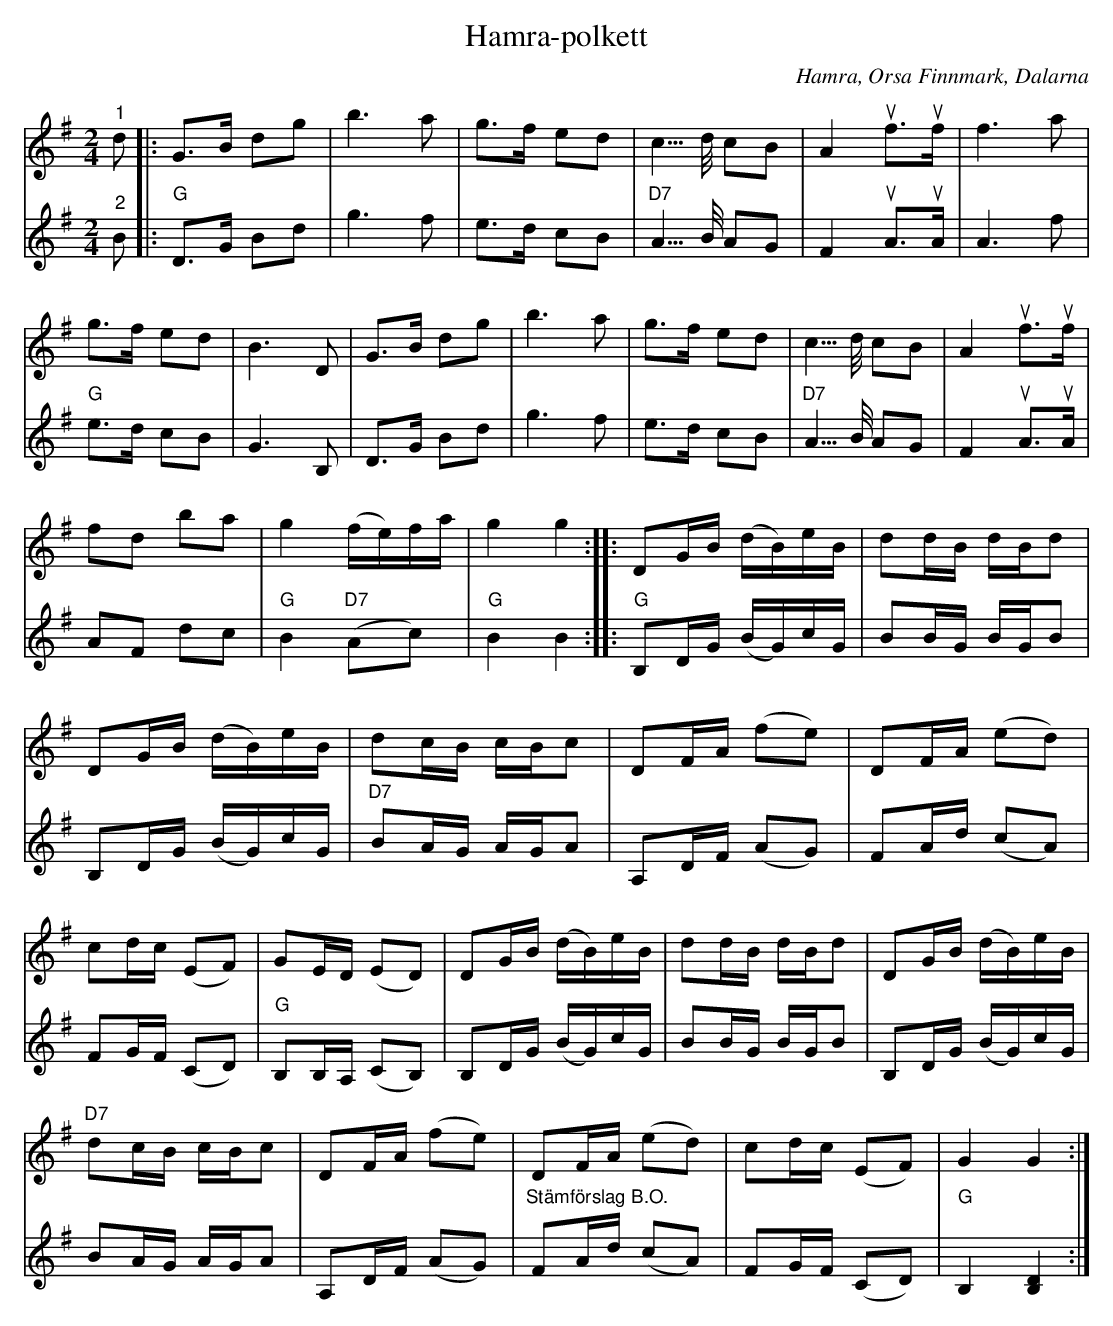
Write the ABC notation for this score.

X:1
T:Hamra-polkett
O:Hamra, Orsa Finnmark, Dalarna
L:1/8
M:2/4
K:G
V:1
"^1" d |: G>B dg | b3 a | g>f ed | c5/4d/4 cB | A2u f>uf | f3 a |
g>f ed | B3 D | G>B dg | b3 a | g>f ed | c5/4d/4 cB | A2u f>uf |
fd ba | g2 (f/e/)f/a/ | g2 g2 :: DG/B/ (d/B/)e/B/ | dd/B/ d/B/d |
DG/B/ (d/B/)e/B/ | dc/B/ c/B/c | DF/A/ (fe) | DF/A/ (ed) |
cd/c/ (EF) | GE/D/ (ED) | DG/B/ (d/B/)e/B/ | dd/B/ d/B/d | DG/B/ (d/B/)e/B/ |
"D7" dc/B/ c/B/c | DF/A/ (fe) | DF/A/ (ed) | cd/c/ (EF) | G2 G2 :|
V:2
"^2" B |:"G" D>G Bd | g3 f | e>d cB |"D7" A5/4B/4 AG | F2u A>uA | A3 f |"G" e>d cB |
G3 B, | D>G Bd | g3 f | e>d cB |"D7" A5/4B/4 AG | F2u A>uA | AF dc |"G" B2"D7" (Ac) |
"G" B2 B2 ::"G" B,D/G/ (B/G/)c/G/ | BB/G/ B/G/B | B,D/G/ (B/G/)c/G/ |"D7" BA/G/ A/G/A | A,D/F/ (AG) |
FA/d/ (cA) | FG/F/ (CD) |"G" B,B,/A,/ (CB,) | B,D/G/ (B/G/)c/G/ | BB/G/ B/G/B |
B,D/G/ (B/G/)c/G/ | BA/G/ A/G/A | A,D/F/ (AG) |"Stämförslag B.O." FA/d/ (cA) | FG/F/ (CD) |"G" B,2 [B,D]2 :|
